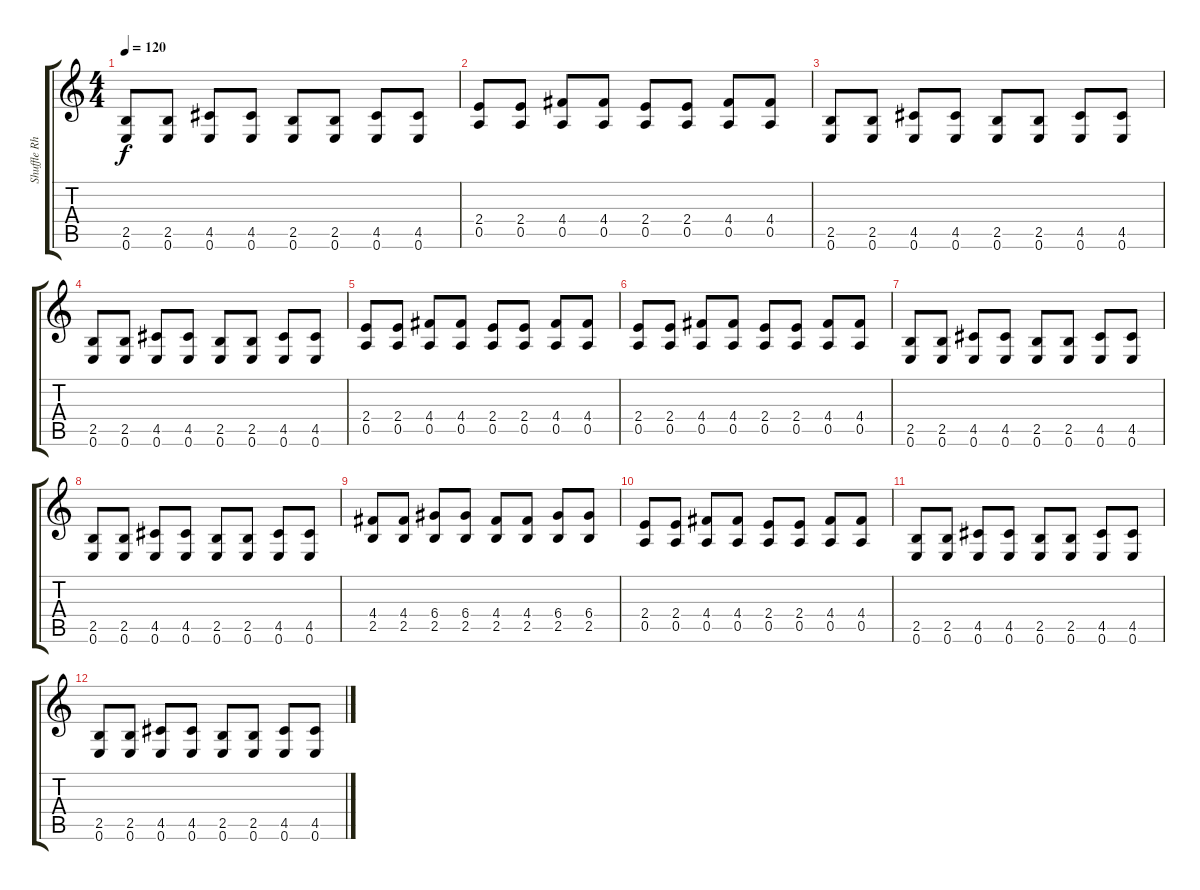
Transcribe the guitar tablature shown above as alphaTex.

\track ("Shuffle Rhyhtm" "Shuffle Rh") {instrument acousticguitarsteel}
\staff {score tabs}
\tuning (E4 B3 G3 D3 A2 E2) {hide}
\ts (4 4)
\tempo 120
\clef g2
\ks c
(2.5 0.6).8{dy f instrument acousticguitarsteel} (2.5 0.6).8 (4.5 0.6).8 (4.5 0.6).8 (2.5 0.6).8 (2.5 0.6).8 (4.5 0.6).8 (4.5 0.6).8 |
(2.4 0.5).8 (2.4 0.5).8 (4.4 0.5).8 (4.4 0.5).8 (2.4 0.5).8 (2.4 0.5).8 (4.4 0.5).8 (4.4 0.5).8 |
(2.5 0.6).8 (2.5 0.6).8 (4.5 0.6).8 (4.5 0.6).8 (2.5 0.6).8 (2.5 0.6).8 (4.5 0.6).8 (4.5 0.6).8 |
(2.5 0.6).8 (2.5 0.6).8 (4.5 0.6).8 (4.5 0.6).8 (2.5 0.6).8 (2.5 0.6).8 (4.5 0.6).8 (4.5 0.6).8 |
(2.4 0.5).8 (2.4 0.5).8 (4.4 0.5).8 (4.4 0.5).8 (2.4 0.5).8 (2.4 0.5).8 (4.4 0.5).8 (4.4 0.5).8 |
(2.4 0.5).8 (2.4 0.5).8 (4.4 0.5).8 (4.4 0.5).8 (2.4 0.5).8 (2.4 0.5).8 (4.4 0.5).8 (4.4 0.5).8 |
(2.5 0.6).8 (2.5 0.6).8 (4.5 0.6).8 (4.5 0.6).8 (2.5 0.6).8 (2.5 0.6).8 (4.5 0.6).8 (4.5 0.6).8 |
(2.5 0.6).8 (2.5 0.6).8 (4.5 0.6).8 (4.5 0.6).8 (2.5 0.6).8 (2.5 0.6).8 (4.5 0.6).8 (4.5 0.6).8 |
(4.4 2.5).8 (4.4 2.5).8 (6.4 2.5).8 (6.4 2.5).8 (4.4 2.5).8 (4.4 2.5).8 (6.4 2.5).8 (6.4 2.5).8 |
(2.4 0.5).8 (2.4 0.5).8 (4.4 0.5).8 (4.4 0.5).8 (2.4 0.5).8 (2.4 0.5).8 (4.4 0.5).8 (4.4 0.5).8 |
(2.5 0.6).8 (2.5 0.6).8 (4.5 0.6).8 (4.5 0.6).8 (2.5 0.6).8 (2.5 0.6).8 (4.5 0.6).8 (4.5 0.6).8 |
(2.5 0.6).8 (2.5 0.6).8 (4.5 0.6).8 (4.5 0.6).8 (2.5 0.6).8 (2.5 0.6).8 (4.5 0.6).8 (4.5 0.6).8
